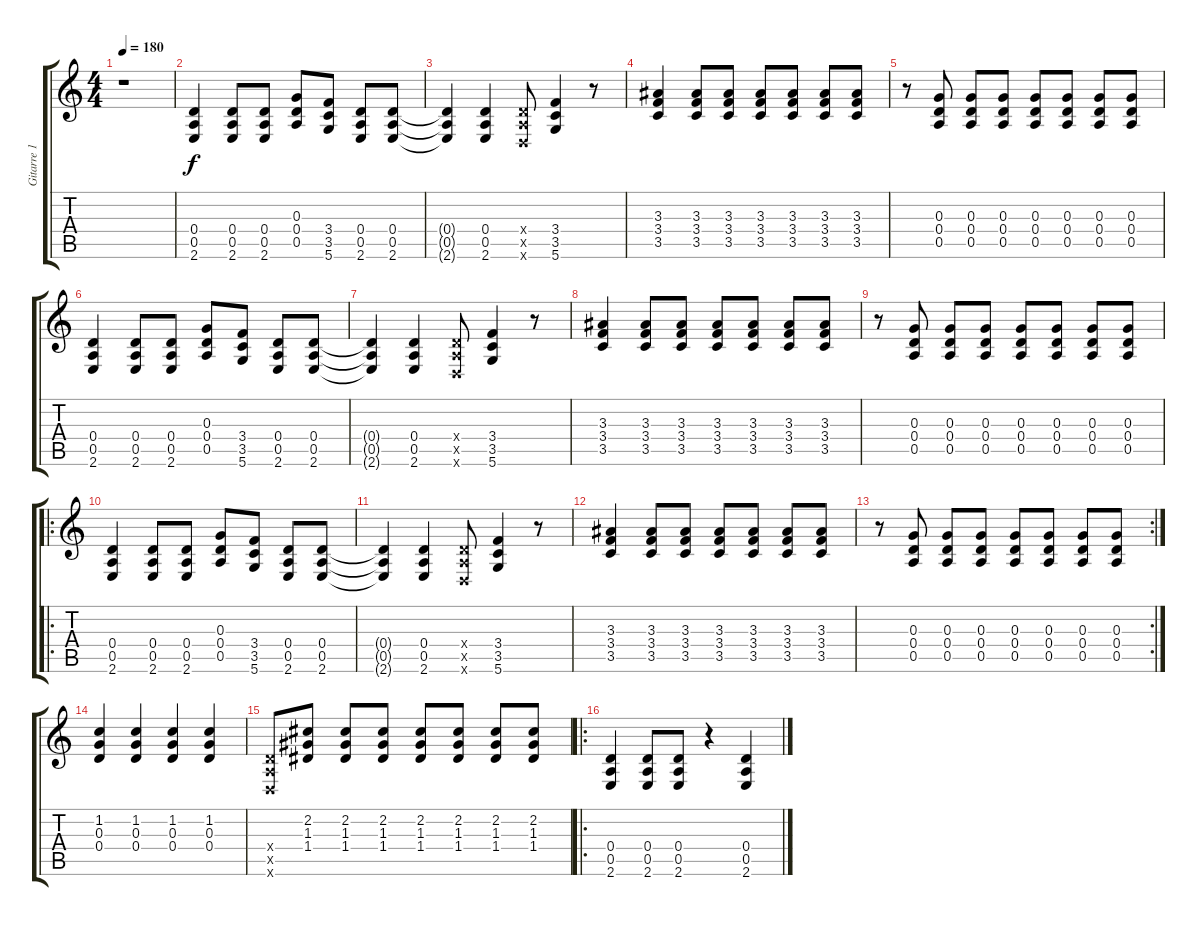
\track ("Gitarre 1" "Gitarre 1") {instrument distortionguitar}
\staff {score tabs}
\tuning (E4 B3 G3 D3 A2 D2) {hide}
\ts (4 4)
\tempo 180
\clef g2
\ks c
r.1{dy f} |
(0.4 0.5 2.6).4 (0.4 0.5 2.6).8 (0.4 0.5 2.6).8 (0.3 0.4 0.5).8 (3.4 3.5 5.6).8 (0.4 0.5 2.6).8 (0.4 0.5 2.6).8 |
(0.4{t} 0.5{t} 2.6{t}).4 (0.4 0.5 2.6).4 (0.4{x} 0.5{x} 0.6{x}).8 (3.4 3.5 5.6).4 r.8 |
(3.3 3.4 3.5).4 (3.3 3.4 3.5).8 (3.3 3.4 3.5).8 (3.3 3.4 3.5).8 (3.3 3.4 3.5).8 (3.3 3.4 3.5).8 (3.3 3.4 3.5).8 |
r.8 (0.3 0.4 0.5).8 (0.3 0.4 0.5).8 (0.3 0.4 0.5).8 (0.3 0.4 0.5).8 (0.3 0.4 0.5).8 (0.3 0.4 0.5).8 (0.3 0.4 0.5).8 |
(0.4 0.5 2.6).4 (0.4 0.5 2.6).8 (0.4 0.5 2.6).8 (0.3 0.4 0.5).8 (3.4 3.5 5.6).8 (0.4 0.5 2.6).8 (0.4 0.5 2.6).8 |
(0.4{t} 0.5{t} 2.6{t}).4 (0.4 0.5 2.6).4 (0.4{x} 0.5{x} 0.6{x}).8 (3.4 3.5 5.6).4 r.8 |
(3.3 3.4 3.5).4 (3.3 3.4 3.5).8 (3.3 3.4 3.5).8 (3.3 3.4 3.5).8 (3.3 3.4 3.5).8 (3.3 3.4 3.5).8 (3.3 3.4 3.5).8 |
r.8 (0.3 0.4 0.5).8 (0.3 0.4 0.5).8 (0.3 0.4 0.5).8 (0.3 0.4 0.5).8 (0.3 0.4 0.5).8 (0.3 0.4 0.5).8 (0.3 0.4 0.5).8 |
\ro
(0.4 0.5 2.6).4 (0.4 0.5 2.6).8 (0.4 0.5 2.6).8 (0.3 0.4 0.5).8 (3.4 3.5 5.6).8 (0.4 0.5 2.6).8 (0.4 0.5 2.6).8 |
(0.4{t} 0.5{t} 2.6{t}).4 (0.4 0.5 2.6).4 (0.4{x} 0.5{x} 0.6{x}).8 (3.4 3.5 5.6).4 r.8 |
(3.3 3.4 3.5).4 (3.3 3.4 3.5).8 (3.3 3.4 3.5).8 (3.3 3.4 3.5).8 (3.3 3.4 3.5).8 (3.3 3.4 3.5).8 (3.3 3.4 3.5).8 |
\rc 2
r.8 (0.3 0.4 0.5).8 (0.3 0.4 0.5).8 (0.3 0.4 0.5).8 (0.3 0.4 0.5).8 (0.3 0.4 0.5).8 (0.3 0.4 0.5).8 (0.3 0.4 0.5).8 |
(1.2 0.3 0.4).4 (1.2 0.3 0.4).4 (1.2 0.3 0.4).4 (1.2 0.3 0.4).4 |
(0.4{x} 0.5{x} 0.6{x}).8 (2.2 1.3 1.4).8 (2.2 1.3 1.4).8 (2.2 1.3 1.4).8 (2.2 1.3 1.4).8 (2.2 1.3 1.4).8 (2.2 1.3 1.4).8 (2.2 1.3 1.4).8 |
\ro
(0.4 0.5 2.6).4 (0.4 0.5 2.6).8 (0.4 0.5 2.6).8 r.4 (0.4 0.5 2.6).4
